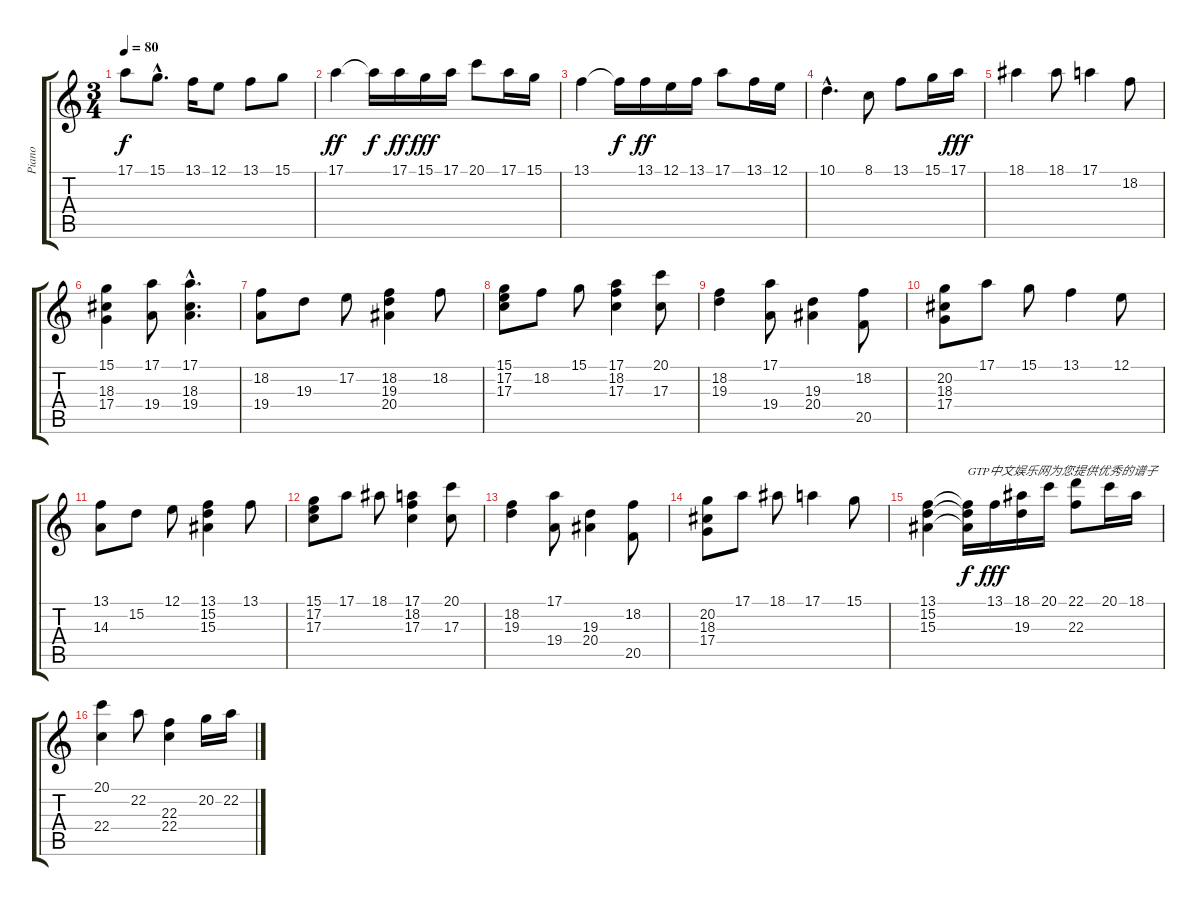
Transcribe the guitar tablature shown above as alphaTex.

\track ("Piano" "Piano") {instrument acousticgrandpiano}
\staff {score tabs}
\tuning (E4 B3 G3 D3 A2 E2) {hide}
\ts (3 4)
\tempo 80
\clef g2
\ks c
17.1.8{dy f} 15.1{hac}.8{d} 13.1.16 12.1.8 13.1.8 15.1.8 |
17.1.4{dy ff} 17.1{t}.16{dy f} 17.1.16{dy ff} 15.1.16{dy fff} 17.1.16 20.1.8 17.1.16 15.1.16 |
13.1.4 13.1{t}.16{dy f} 13.1.16{dy ff} 12.1.16 13.1.16 17.1.8 13.1.16 12.1.16 |
10.1{hac}.4{d} 8.1.8 13.1.8 15.1.16 17.1.16{dy fff} |
18.1.4 18.1.8 17.1.4 18.2.8 |
(15.1 18.3 17.4).4 (17.1 19.4).8 (17.1{hac} 18.3{hac} 19.4{hac}).4{d} |
(18.2 19.4).8 19.3.8 17.2.8 (18.2 19.3 20.4).4 18.2.8 |
(15.1 17.2 17.3).8 18.2.8 15.1.8 (17.1 18.2 17.3).4 (20.1 17.3).8 |
(18.2 19.3).4 (17.1 19.4).8 (19.3 20.4).4 (18.2 20.5).8 |
(20.2 18.3 17.4).8 17.1.8 15.1.8 13.1.4 12.1.8 |
(13.1 14.3).8 15.2.8 12.1.8 (13.1 15.2 15.3).4 13.1.8 |
(15.1 17.2 17.3).8 17.1.8 18.1.8 (17.1 18.2 17.3).4 (20.1 17.3).8 |
(18.2 19.3).4 (17.1 19.4).8 (19.3 20.4).4 (18.2 20.5).8 |
(20.2 18.3 17.4).8 17.1.8 18.1.8 17.1.4 15.1.8 |
(13.1 15.2 15.3).4 (13.1{t} 15.2{t} 15.3{t}).16{txt "GTP中文娱乐网为您提供优秀的谱子" dy f} 13.1.16{dy fff} (18.1 19.3).16 20.1.16 (22.1 22.3).8 20.1.16 18.1.16 |
(20.1 22.4).4 22.2.8 (22.3 22.4).4 20.2.16 22.2.16
